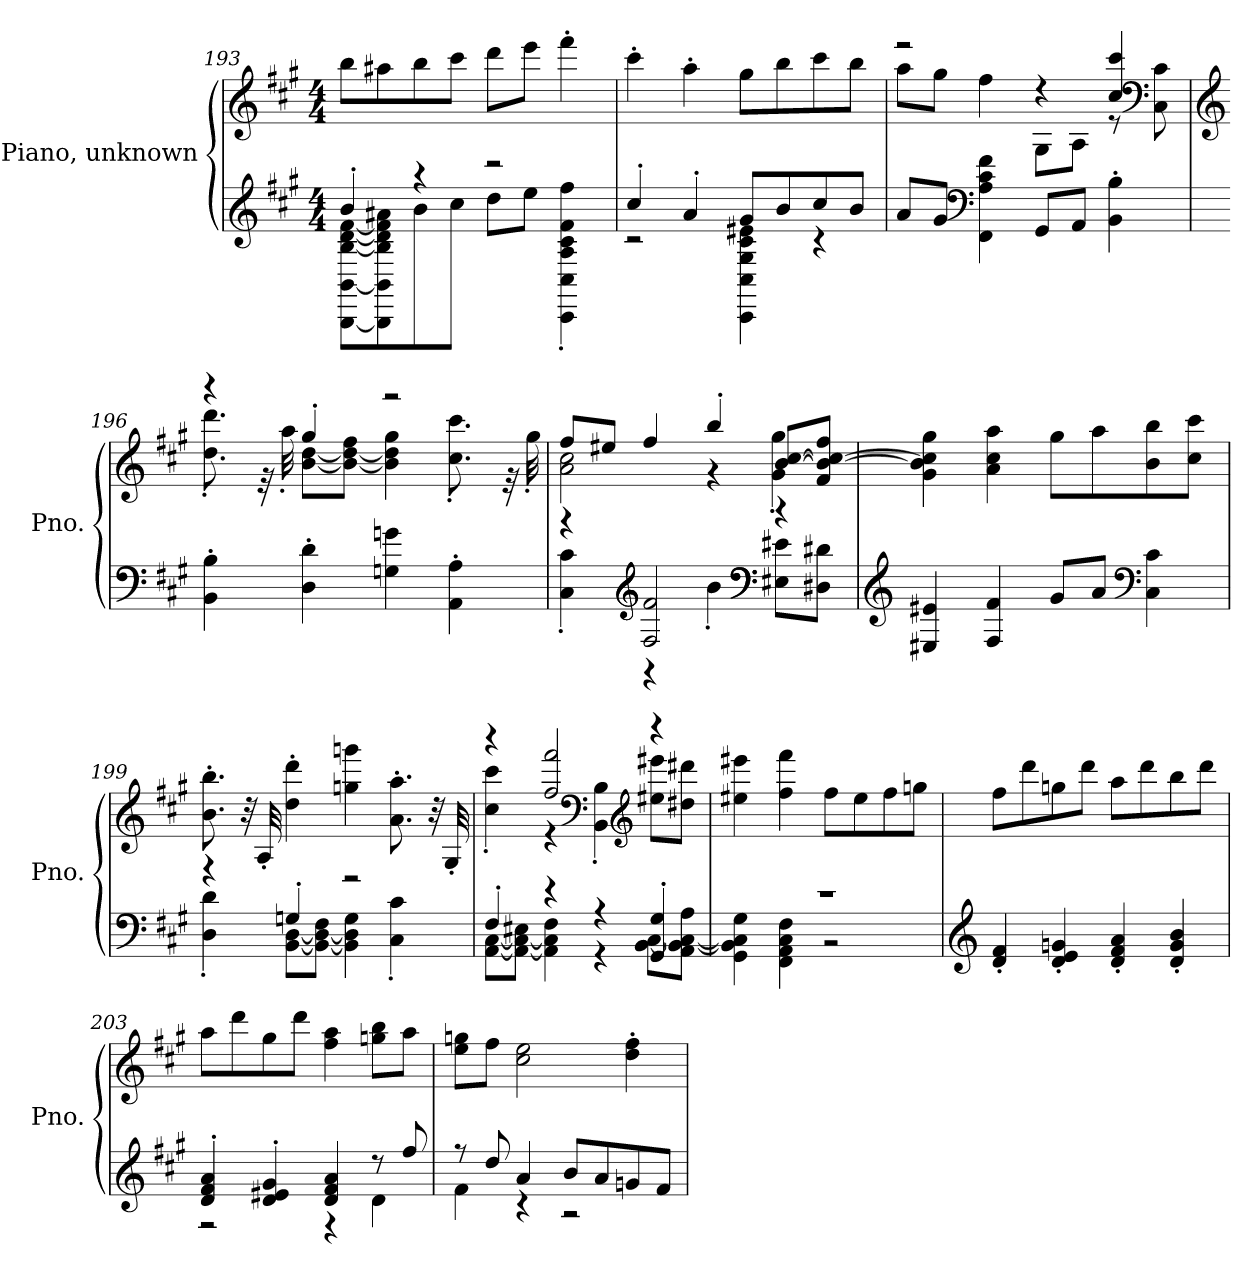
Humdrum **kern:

**kern	**kern
*part1	*part1
*staff2	*staff1
*I"Piano, unknown	*
*I'Pno.	*
*clefG2	*clefG2
*k[f#c#g#]	*k[f#c#g#]
*M4/4	*M4/4
=193	=193
*^	*
4b'/	[8BBB\ [8BB\ [8B\ [8d\ [8f#\L	8bb\L
.	8BBB\] 8BB\] 8B\] 8d\] 8f#\] 8a#X\	8aa#X\
4r	8b\	8bb\
.	8cc#\J	8ccc#\J
2r	8dd\L	8ddd\L
.	8ee\J	8eee\J
.	4CC#\' 4C#\' 4A\' 4c#\' 4f#\' 4ff#\'	4fff#'\
=194	=194	=194
4cc#'/	2r	4ccc#'\
4a'/	.	4aa'\
8g#/L	4CC#\ 4C#\ 4G#\ 4c#\ 4e#X\	8gg#\L
8b/	.	8bb\
8cc#/	4r	8ccc#\
8b/J	.	8bb\J
*v	*v	*
!!LO:LB:g=z
=195	=195
*	*^
8a/L	2r	8aa\L
8g#/J	.	8gg#\J
*clefF4	*	*
4FF#\ 4A\ 4c#\ 4f#\	.	4ff#\
8GG#/L	4r	8G#\L
8AA/J	.	8A\J
4BB\' 4B\'	4cc#/ 4ccc#/	8r
*	*clefF4	*
.	.	8C#\ 8c#\
=196	=196	=196
*	*clefG2	*
4BB\' 4B\'	4r	8.dd\' 8.ddd\'
.	.	32r
.	.	32aa'\
4D\' 4d\'	4gg#'/	[8b\ [8dd\L
.	.	8b\_ 8dd\_ 8ff#\J
4Gn\ 4gn\	2r	4b\] 4dd\] 4gg#\
4AA\' 4A\'	.	8.cc#\' 8.ccc#\'
.	.	32r
.	.	32gg#'\
=197	=197	=197
*^	*	*
4r	4C#\' 4c#\'	8ff#/L	2a\ 2cc#\
.	.	8ee#X/J	.
*clefG2	*	*	*
2F#/ 2f#/	4r	4ff#/	.
.	4b'\	4bb'/	4r
*clefF4	*	*	*
4r	8E#X\ 8e#X\L	[8b/ [8cc#/L	4g#\' 4gg#\'
.	8D#X\ 8d#X\J	8f#/ 8b/_ 8cc#/_ 8ff#/J	.
*v	*v	*	*
*	*v	*v
!!LO:PB:g=z
=198	=198
*clefG2	*
4E#X/ 4e#X/	4g#\ 4b\] 4cc#\] 4gg#\
4F#/ 4f#/	4a\ 4cc#\ 4aa\
8g#/L	8gg#\L
8a/J	8aa\
*clefF4	*
4C#\ 4c#\	8b\ 8bb\
.	8cc#\ 8ccc#\J
=199	=199
*^	*
4r	4D\' 4d\'	8.b\' 8.bb\'
.	.	32r
.	.	32A'/
4Gn'/	[8BB\ [8D\L	4dd\' 4ddd\'
.	8BB\_ 8D\_ 8F#\J	.
2r	4BB\] 4D\] 4G\	4ggn\ 4gggn\
.	4C#\' 4c#\'	8.a\' 8.aa\'
.	.	32r
.	.	32G#'/
=200	=200	=200
*	*	*^
4F#'/	[8AA\ [8C#\L	4r	4cc#\' 4ccc#\'
.	8AA\_ 8C#\_ 8E#X\J	.	.
4r	4AA\] 4C#\] 4F#\	2ff#/ 2fff#/	4r
*	*	*clefF4	*
4r	4r	.	4BB\' 4B\'
*	*	*clefG2	*
4GG#/' 4G#/'	[8BB\ [8C#\L	4r	8ee#X\ 8eee#X\L
.	8AA\ 8BB\_ 8C#\_ 8A\J	.	8dd#X\ 8ddd#X\J
*	*	*v	*v
!!LO:LB:g=z
=201	=201	=201
1r	4GG#\ 4BB\] 4C#\] 4G#\	4ee#X\ 4eee#X\
.	4FF#\ 4AA\ 4C#\ 4F#\	4ff#\ 4fff#\
.	2r	8ff#\L
.	.	8ee#\
.	.	8ff#\
.	.	8ggn\J
*v	*v	*
=202	=202
*clefG2	*
4d/' 4f#/'	8ff#\L
.	8ddd\
4d/' 4e/' 4gn/'	8ggn\
.	8ddd\J
4d/' 4f#/' 4a/'	8aa\L
.	8ddd\
4d/' 4g/' 4b/'	8bb\
.	8ddd\J
=203	=203
*^	*
4d/' 4f#/' 4a/'	2r	8aa\L
.	.	8ddd\
4d/' 4e#X/' 4g#/'	.	8gg#\
.	.	8ddd\J
4d/ 4f#/ 4a/	4r	4ff#\ 4aa\
8r	4d\	8ggn\ 8bb\L
8ff#/	.	8aa\J
=204	=204	=204
8r	4f#\	8ee\ 8ggn\L
8dd/	.	8ff#\J
4a/	4r	2cc#\ 2ee\
8b/L	2r	.
8a/	.	.
8gn/	.	4dd\' 4ff#\'
8f#/J	.	.
*v	*v	*
=	=
*-	*-
